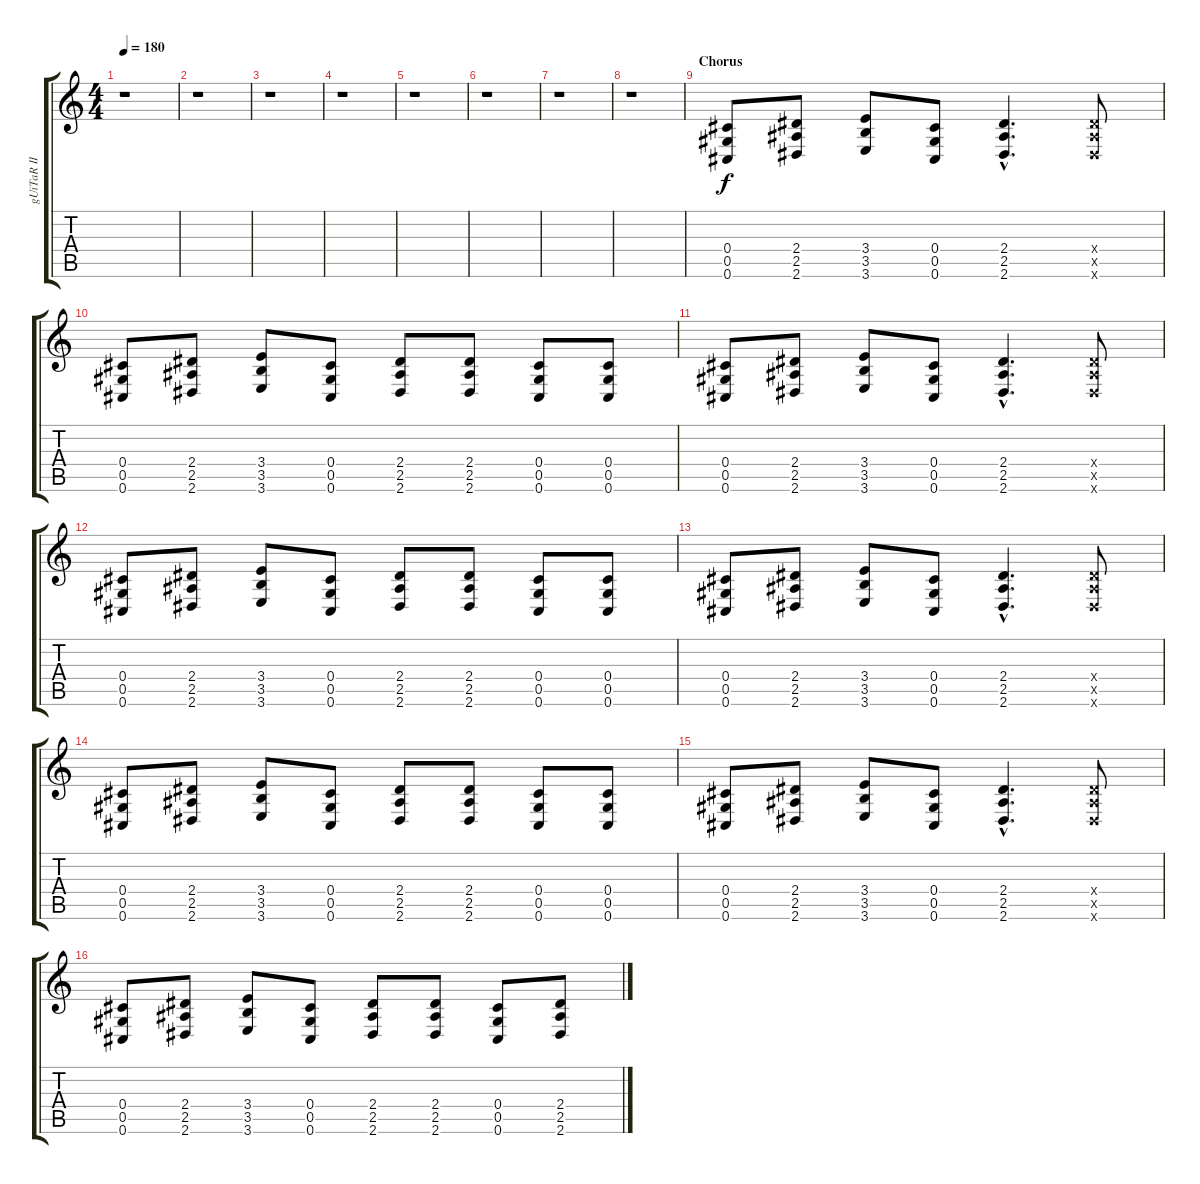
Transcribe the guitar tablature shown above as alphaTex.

\track ("gUiTaR II" "gUiTaR II") {instrument overdrivenguitar}
\staff {score tabs}
\tuning (Eb4 Bb3 Gb3 Db3 Ab2 Db2) {hide}
\ts (4 4)
\tempo 180
\clef g2
\ks c
r.1{dy f} |
r.1 |
r.1 |
r.1 |
r.1 |
r.1 |
r.1 |
r.1 |
\section ("" "Chorus")
(0.4 0.5 0.6).8 (2.4 2.5 2.6).8 (3.4 3.5 3.6).8 (0.4 0.5 0.6).8 (2.4{hac} 2.5{hac} 2.6{hac}).4{d} (2.4{x} 2.5{x} 2.6{x}).8 |
(0.4 0.5 0.6).8 (2.4 2.5 2.6).8 (3.4 3.5 3.6).8 (0.4 0.5 0.6).8 (2.4 2.5 2.6).8 (2.4 2.5 2.6).8 (0.4 0.5 0.6).8 (0.4 0.5 0.6).8 |
(0.4 0.5 0.6).8 (2.4 2.5 2.6).8 (3.4 3.5 3.6).8 (0.4 0.5 0.6).8 (2.4{hac} 2.5{hac} 2.6{hac}).4{d} (2.4{x} 2.5{x} 2.6{x}).8 |
(0.4 0.5 0.6).8 (2.4 2.5 2.6).8 (3.4 3.5 3.6).8 (0.4 0.5 0.6).8 (2.4 2.5 2.6).8 (2.4 2.5 2.6).8 (0.4 0.5 0.6).8 (0.4 0.5 0.6).8 |
(0.4 0.5 0.6).8 (2.4 2.5 2.6).8 (3.4 3.5 3.6).8 (0.4 0.5 0.6).8 (2.4{hac} 2.5{hac} 2.6{hac}).4{d} (2.4{x} 2.5{x} 2.6{x}).8 |
(0.4 0.5 0.6).8 (2.4 2.5 2.6).8 (3.4 3.5 3.6).8 (0.4 0.5 0.6).8 (2.4 2.5 2.6).8 (2.4 2.5 2.6).8 (0.4 0.5 0.6).8 (0.4 0.5 0.6).8 |
(0.4 0.5 0.6).8 (2.4 2.5 2.6).8 (3.4 3.5 3.6).8 (0.4 0.5 0.6).8 (2.4{hac} 2.5{hac} 2.6{hac}).4{d} (2.4{x} 2.5{x} 2.6{x}).8 |
(0.4 0.5 0.6).8 (2.4 2.5 2.6).8 (3.4 3.5 3.6).8 (0.4 0.5 0.6).8 (2.4 2.5 2.6).8 (2.4 2.5 2.6).8 (0.4 0.5 0.6).8 (2.4 2.5 2.6).8
